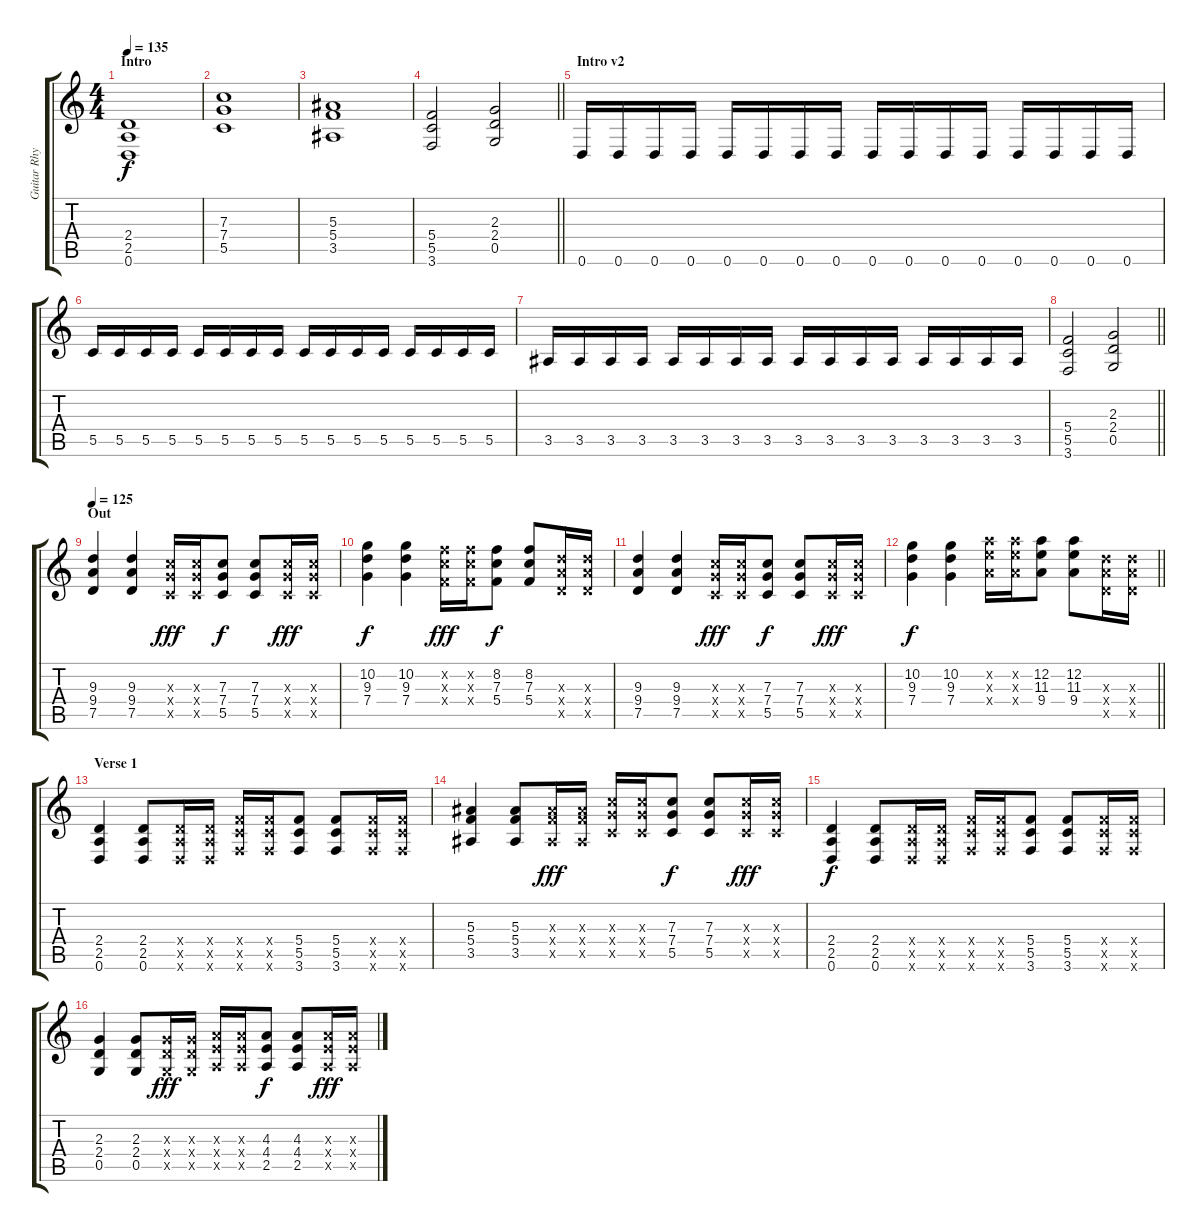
\track ("Guitar Rhythm 2" "Guitar Rhy") {instrument distortionguitar}
\staff {score tabs}
\tuning (D4 A3 F3 C3 G2 D2) {hide}
\ts (4 4)
\section ("" "Intro")
\tempo 135
\clef g2
\ks c
(2.4 2.5 0.6).1{dy f instrument distortionguitar} |
(7.3 7.4 5.5).1 |
(5.3 5.4 3.5).1 |
\barLineRight lightlight
(5.4 5.5 3.6).2 (2.3 2.4 0.5).2 |
\section ("" "Intro v2")
0.6.16 0.6.16 0.6.16 0.6.16 0.6.16 0.6.16 0.6.16 0.6.16 0.6.16 0.6.16 0.6.16 0.6.16 0.6.16 0.6.16 0.6.16 0.6.16 |
5.5.16 5.5.16 5.5.16 5.5.16 5.5.16 5.5.16 5.5.16 5.5.16 5.5.16 5.5.16 5.5.16 5.5.16 5.5.16 5.5.16 5.5.16 5.5.16 |
3.5.16 3.5.16 3.5.16 3.5.16 3.5.16 3.5.16 3.5.16 3.5.16 3.5.16 3.5.16 3.5.16 3.5.16 3.5.16 3.5.16 3.5.16 3.5.16 |
\barLineRight lightlight
(5.4 5.5 3.6).2 (2.3 2.4 0.5).2 |
\section ("" "Out")
\tempo 125
(9.3 9.4 7.5).4 (9.3 9.4 7.5).4 (7.3{x} 7.4{x} 5.5{x}).16{dy fff} (7.3{x} 7.4{x} 5.5{x}).16 (7.3 7.4 5.5).8{dy f} (7.3 7.4 5.5).8 (7.3{x} 7.4{x} 5.5{x}).16{dy fff} (7.3{x} 7.4{x} 5.5{x}).16 |
(10.2 9.3 7.4).4{dy f} (10.2 9.3 7.4).4 (8.2{x} 7.3{x} 5.4{x}).16{dy fff} (8.2{x} 7.3{x} 5.4{x}).16 (8.2 7.3 5.4).8{dy f} (8.2 7.3 5.4).8 (9.3{x} 9.4{x} 7.5{x}).16 (9.3{x} 9.4{x} 7.5{x}).16 |
(9.3 9.4 7.5).4 (9.3 9.4 7.5).4 (7.3{x} 7.4{x} 5.5{x}).16{dy fff} (7.3{x} 7.4{x} 5.5{x}).16 (7.3 7.4 5.5).8{dy f} (7.3 7.4 5.5).8 (7.3{x} 7.4{x} 5.5{x}).16{dy fff} (7.3{x} 7.4{x} 5.5{x}).16 |
\barLineRight lightlight
(10.2 9.3 7.4).4{dy f} (10.2 9.3 7.4).4 (12.2{x} 11.3{x} 9.4{x}).16 (12.2{x} 11.3{x} 9.4{x}).16 (12.2 11.3 9.4).8 (12.2 11.3 9.4).8 (9.3{x} 9.4{x} 7.5{x}).16 (9.3{x} 9.4{x} 7.5{x}).16 |
\section ("" "Verse 1")
(2.4 2.5 0.6).4 (2.4 2.5 0.6).8 (2.4{x} 2.5{x} 0.6{x}).16 (2.4{x} 2.5{x} 0.6{x}).16 (5.4{x} 5.5{x} 3.6{x}).16 (5.4{x} 5.5{x} 3.6{x}).16 (5.4 5.5 3.6).8 (5.4 5.5 3.6).8 (5.4{x} 5.5{x} 3.6{x}).16 (5.4{x} 5.5{x} 3.6{x}).16 |
(5.3 5.4 3.5).4 (5.3 5.4 3.5).8 (5.3{x} 5.4{x} 3.5{x}).16{dy fff} (5.3{x} 5.4{x} 3.5{x}).16 (7.3{x} 7.4{x} 5.5{x}).16 (7.3{x} 7.4{x} 5.5{x}).16 (7.3 7.4 5.5).8{dy f} (7.3 7.4 5.5).8 (7.3{x} 7.4{x} 5.5{x}).16{dy fff} (7.3{x} 7.4{x} 5.5{x}).16 |
(2.4 2.5 0.6).4{dy f} (2.4 2.5 0.6).8 (2.4{x} 2.5{x} 0.6{x}).16 (2.4{x} 2.5{x} 0.6{x}).16 (5.4{x} 5.5{x} 3.6{x}).16 (5.4{x} 5.5{x} 3.6{x}).16 (5.4 5.5 3.6).8 (5.4 5.5 3.6).8 (5.4{x} 5.5{x} 3.6{x}).16 (5.4{x} 5.5{x} 3.6{x}).16 |
(2.3 2.4 0.5).4 (2.3 2.4 0.5).8 (2.3{x} 2.4{x} 0.5{x}).16{dy fff} (2.3{x} 2.4{x} 0.5{x}).16 (4.3{x} 4.4{x} 2.5{x}).16 (4.3{x} 4.4{x} 2.5{x}).16 (4.3 4.4 2.5).8{dy f} (4.3 4.4 2.5).8 (4.3{x} 4.4{x} 2.5{x}).16{dy fff} (4.3{x} 4.4{x} 2.5{x}).16
